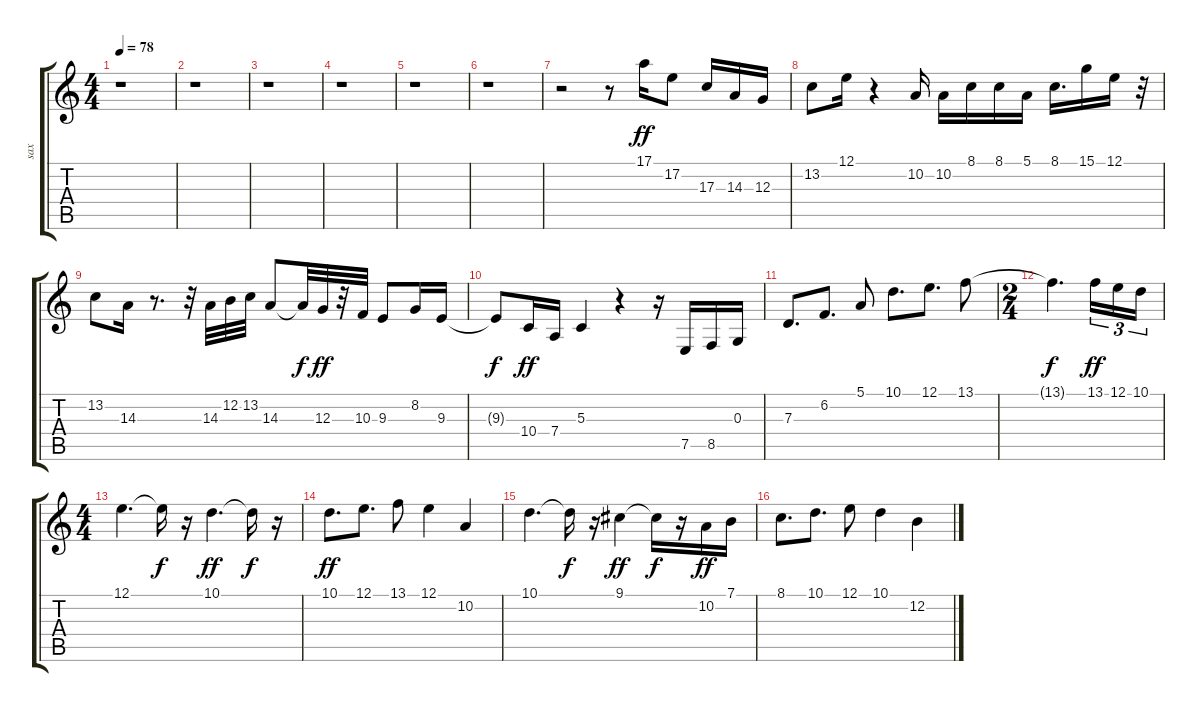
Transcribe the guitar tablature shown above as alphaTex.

\track ("sax" "sax") {instrument altosax}
\staff {score tabs}
\tuning (E4 B3 G3 D3 A2 E2) {hide}
\ts (4 4)
\tempo 78
\clef g2
\ks c
r.1{dy ff} |
r.1 |
r.1 |
r.1 |
r.1 |
r.1 |
r.2 r.8 17.1.16 17.2.8 17.3.16 14.3.16 12.3.16 |
13.2.8 12.1.16 r.4 10.2.16 10.2.16 8.1.16 8.1.16 5.1.16 8.1.16{d} 15.1.16 12.1.16 r.32 |
13.2.8 14.3.16 r.8{d} r.32 14.3.32 12.2.32 13.2.32 14.3.8 14.3{t}.32{dy f} 12.3.32{dy ff} r.32 10.3.32 9.3.8 8.2.16 9.3.16 |
9.3{t}.8{dy f} 10.4.16{dy ff} 7.4.16 5.3.4 r.4 r.16 7.5.16{volume 12} 8.5.16 0.3.16 |
7.3.8{d} 6.2.8{d} 5.1.8 10.1.8{d} 12.1.8{d} 13.1.8 |
\ts (2 4)
13.1{t}.4{d dy f} 13.1.16{tu (3 2) dy ff} 12.1.16{tu (3 2)} 10.1.16{tu (3 2)} |
\ts (4 4)
12.1.4{d} 12.1{t}.16{dy f} r.16 10.1.4{d dy ff} 10.1{t}.16{dy f} r.16 |
10.1.8{d dy ff} 12.1.8{d} 13.1.8 12.1.4 10.2.4 |
10.1.4{d} 10.1{t}.16{dy f} r.16 9.1.4{dy ff} 9.1{t}.16{dy f} r.16 10.2.16{dy ff} 7.1.16 |
8.1.8{d} 10.1.8{d} 12.1.8 10.1.4 12.2.4
